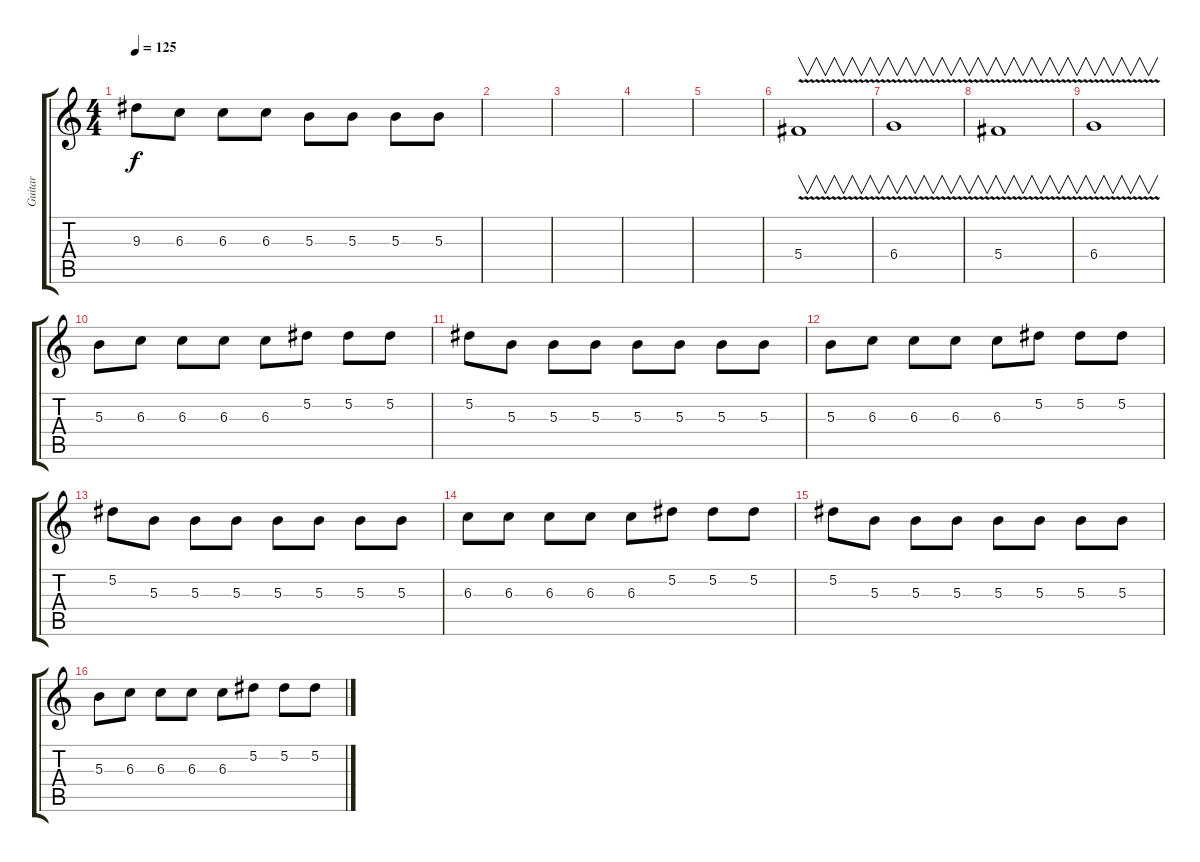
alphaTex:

\track ("Guitar" "Guitar") {instrument distortionguitar}
\staff {score tabs}
\tuning (Eb4 Bb3 Gb3 Db3 Ab2 Eb2) {hide}
\ts (4 4)
\tempo 125
\clef g2
\ks c
9.3.8{dy f} 6.3.8 6.3.8 6.3.8 5.3.8 5.3.8 5.3.8 5.3.8 |
|
|
|
|
5.4{v}.1{v} |
6.4{v}.1{v} |
5.4{v}.1{v} |
6.4{v}.1{v} |
5.3.8 6.3.8 6.3.8 6.3.8 6.3.8 5.2.8 5.2.8 5.2.8 |
5.2.8 5.3.8 5.3.8 5.3.8 5.3.8 5.3.8 5.3.8 5.3.8 |
5.3.8 6.3.8 6.3.8 6.3.8 6.3.8 5.2.8 5.2.8 5.2.8 |
5.2.8 5.3.8 5.3.8 5.3.8 5.3.8 5.3.8 5.3.8 5.3.8 |
6.3.8 6.3.8 6.3.8 6.3.8 6.3.8 5.2.8 5.2.8 5.2.8 |
5.2.8 5.3.8 5.3.8 5.3.8 5.3.8 5.3.8 5.3.8 5.3.8 |
5.3.8 6.3.8 6.3.8 6.3.8 6.3.8 5.2.8 5.2.8 5.2.8
